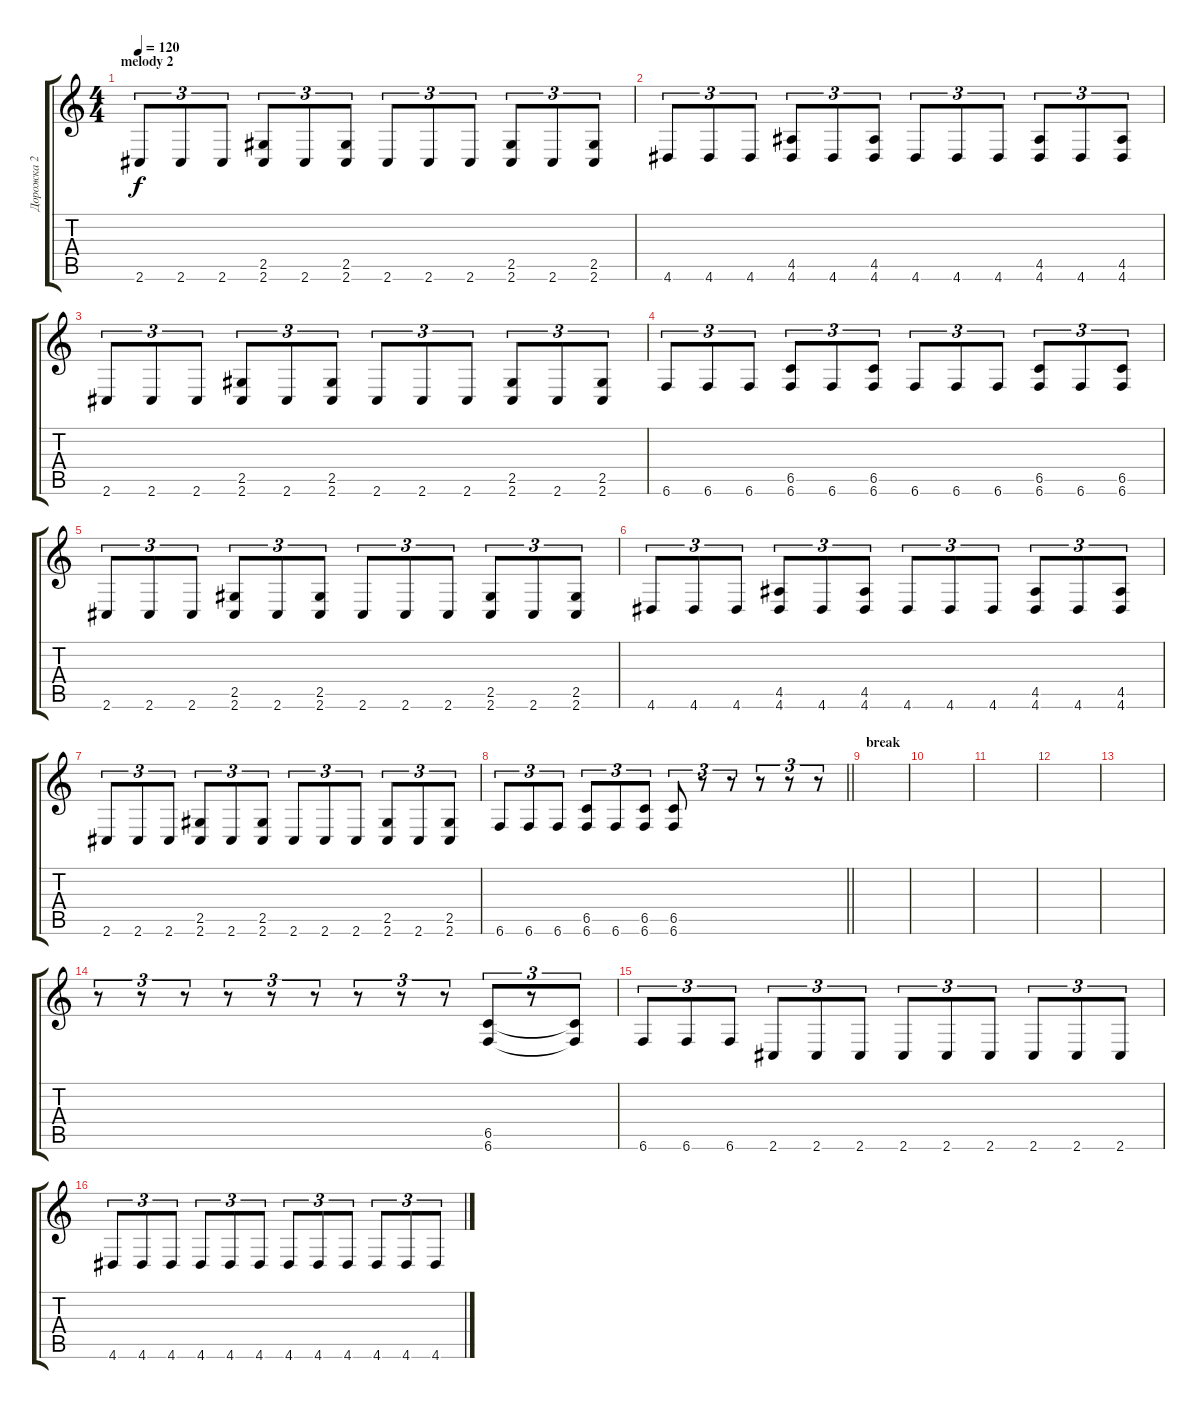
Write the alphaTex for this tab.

\track ("Дорожка 2" "Дорожка 2") {instrument distortionguitar}
\staff {score tabs}
\tuning (Db4 Ab3 E3 B2 Gb2 B1) {hide}
\ts (4 4)
\section ("" "melody 2")
\tempo 120
\clef g2
\ks c
2.6.8{tu (3 2) dy f} 2.6.8{tu (3 2)} 2.6.8{tu (3 2)} (2.5 2.6).8{tu (3 2)} 2.6.8{tu (3 2)} (2.5 2.6).8{tu (3 2)} 2.6.8{tu (3 2)} 2.6.8{tu (3 2)} 2.6.8{tu (3 2)} (2.5 2.6).8{tu (3 2)} 2.6.8{tu (3 2)} (2.5 2.6).8{tu (3 2)} |
4.6.8{tu (3 2)} 4.6.8{tu (3 2)} 4.6.8{tu (3 2)} (4.5 4.6).8{tu (3 2)} 4.6.8{tu (3 2)} (4.5 4.6).8{tu (3 2)} 4.6.8{tu (3 2)} 4.6.8{tu (3 2)} 4.6.8{tu (3 2)} (4.5 4.6).8{tu (3 2)} 4.6.8{tu (3 2)} (4.5 4.6).8{tu (3 2)} |
2.6.8{tu (3 2)} 2.6.8{tu (3 2)} 2.6.8{tu (3 2)} (2.5 2.6).8{tu (3 2)} 2.6.8{tu (3 2)} (2.5 2.6).8{tu (3 2)} 2.6.8{tu (3 2)} 2.6.8{tu (3 2)} 2.6.8{tu (3 2)} (2.5 2.6).8{tu (3 2)} 2.6.8{tu (3 2)} (2.5 2.6).8{tu (3 2)} |
6.6.8{tu (3 2)} 6.6.8{tu (3 2)} 6.6.8{tu (3 2)} (6.5 6.6).8{tu (3 2)} 6.6.8{tu (3 2)} (6.5 6.6).8{tu (3 2)} 6.6.8{tu (3 2)} 6.6.8{tu (3 2)} 6.6.8{tu (3 2)} (6.5 6.6).8{tu (3 2)} 6.6.8{tu (3 2)} (6.5 6.6).8{tu (3 2)} |
2.6.8{tu (3 2)} 2.6.8{tu (3 2)} 2.6.8{tu (3 2)} (2.5 2.6).8{tu (3 2)} 2.6.8{tu (3 2)} (2.5 2.6).8{tu (3 2)} 2.6.8{tu (3 2)} 2.6.8{tu (3 2)} 2.6.8{tu (3 2)} (2.5 2.6).8{tu (3 2)} 2.6.8{tu (3 2)} (2.5 2.6).8{tu (3 2)} |
4.6.8{tu (3 2)} 4.6.8{tu (3 2)} 4.6.8{tu (3 2)} (4.5 4.6).8{tu (3 2)} 4.6.8{tu (3 2)} (4.5 4.6).8{tu (3 2)} 4.6.8{tu (3 2)} 4.6.8{tu (3 2)} 4.6.8{tu (3 2)} (4.5 4.6).8{tu (3 2)} 4.6.8{tu (3 2)} (4.5 4.6).8{tu (3 2)} |
2.6.8{tu (3 2)} 2.6.8{tu (3 2)} 2.6.8{tu (3 2)} (2.5 2.6).8{tu (3 2)} 2.6.8{tu (3 2)} (2.5 2.6).8{tu (3 2)} 2.6.8{tu (3 2)} 2.6.8{tu (3 2)} 2.6.8{tu (3 2)} (2.5 2.6).8{tu (3 2)} 2.6.8{tu (3 2)} (2.5 2.6).8{tu (3 2)} |
\barLineRight lightlight
6.6.8{tu (3 2)} 6.6.8{tu (3 2)} 6.6.8{tu (3 2)} (6.5 6.6).8{tu (3 2)} 6.6.8{tu (3 2)} (6.5 6.6).8{tu (3 2)} (6.5 6.6).8{tu (3 2)} r.8{tu (3 2)} r.8{tu (3 2)} r.8{tu (3 2)} r.8{tu (3 2)} r.8{tu (3 2)} |
\section ("" "break")
|
|
|
|
|
r.8{tu (3 2)} r.8{tu (3 2)} r.8{tu (3 2)} r.8{tu (3 2)} r.8{tu (3 2)} r.8{tu (3 2)} r.8{tu (3 2)} r.8{tu (3 2)} r.8{tu (3 2)} (6.5 6.6).8{tu (3 2)} r.8{tu (3 2)} (6.5{t} 6.6{t}).8{tu (3 2)} |
6.6.8{tu (3 2)} 6.6.8{tu (3 2)} 6.6.8{tu (3 2)} 2.6.8{tu (3 2)} 2.6.8{tu (3 2)} 2.6.8{tu (3 2)} 2.6.8{tu (3 2)} 2.6.8{tu (3 2)} 2.6.8{tu (3 2)} 2.6.8{tu (3 2)} 2.6.8{tu (3 2)} 2.6.8{tu (3 2)} |
4.6.8{tu (3 2)} 4.6.8{tu (3 2)} 4.6.8{tu (3 2)} 4.6.8{tu (3 2)} 4.6.8{tu (3 2)} 4.6.8{tu (3 2)} 4.6.8{tu (3 2)} 4.6.8{tu (3 2)} 4.6.8{tu (3 2)} 4.6.8{tu (3 2)} 4.6.8{tu (3 2)} 4.6.8{tu (3 2)}
